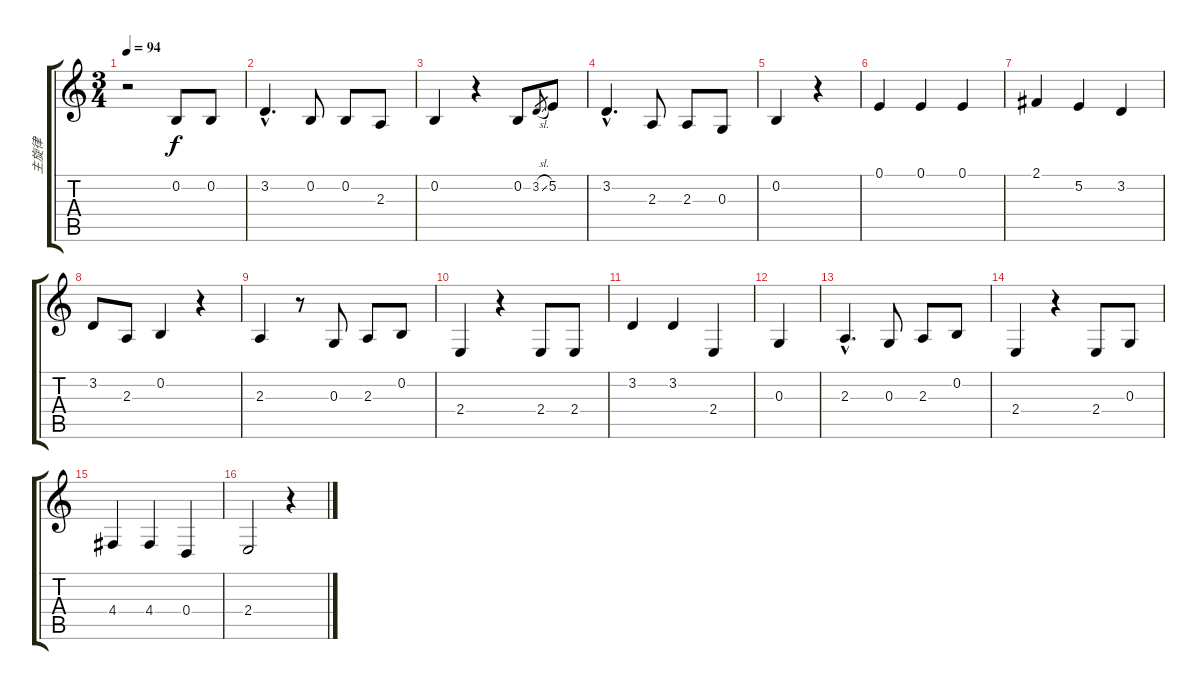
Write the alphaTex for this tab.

\track ("主旋律" "主旋律") {instrument accordion}
\staff {score tabs}
\tuning (E4 B3 G3 D3 A2 E2) {hide}
\ts (3 4)
\tempo 94
\clef g2
\ks c
r.2{dy f} 0.2.8 0.2.8 |
3.2{hac}.4{d} 0.2.8 0.2.8 2.3.8 |
0.2.4 r.4 0.2.8 3.2{sl}.8{gr} 5.2.8 |
3.2{hac}.4{d} 2.3.8 2.3.8 0.3.8 |
0.2.4 r.4 |
0.1.4 0.1.4 0.1.4 |
2.1.4 5.2.4 3.2.4 |
3.2.8 2.3.8 0.2.4 r.4 |
2.3.4 r.8 0.3.8 2.3.8 0.2.8 |
2.4.4 r.4 2.4.8 2.4.8 |
3.2.4 3.2.4 2.4.4 |
0.3.4 |
2.3{hac}.4{d} 0.3.8 2.3.8 0.2.8 |
2.4.4 r.4 2.4.8 0.3.8 |
4.4.4 4.4.4 0.4.4 |
2.4.2 r.4
